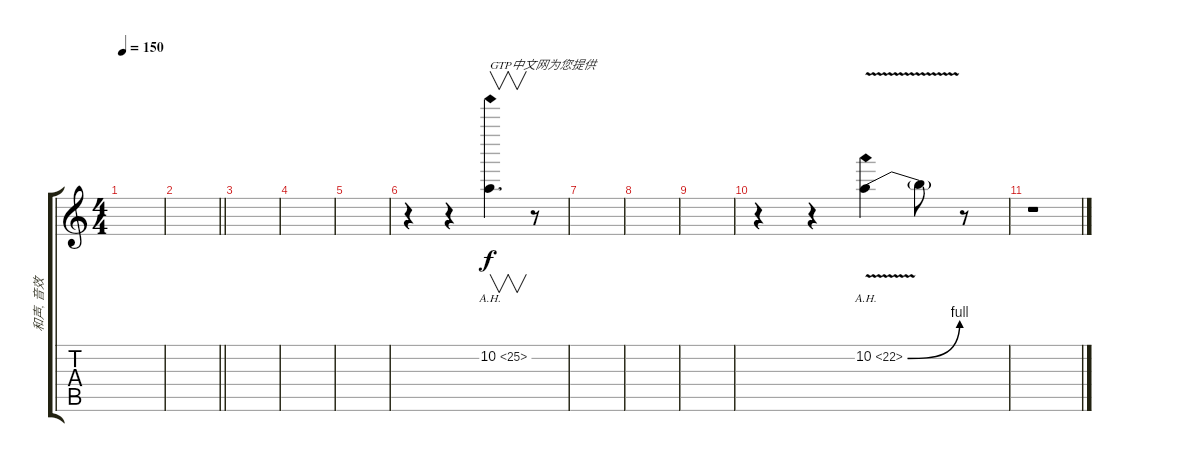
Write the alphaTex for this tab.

\track ("和声, 音效" "和声, 音效") {instrument overdrivenguitar}
\staff {score tabs}
\tuning (E4 B3 G3 D3 A2 E2) {hide}
\ts (4 4)
\tempo 150
\clef g2
\ks c
|
\barLineRight lightlight
|
|
|
|
r.4 r.4 10.2{ah 15}.4{v d txt "GTP中文网为您提供"} r.8 |
|
|
|
r.4 r.4 10.2{be (bend 0 0 60 4) ah 12 v}.4 10.2{t}.8 r.8 |
r.1
